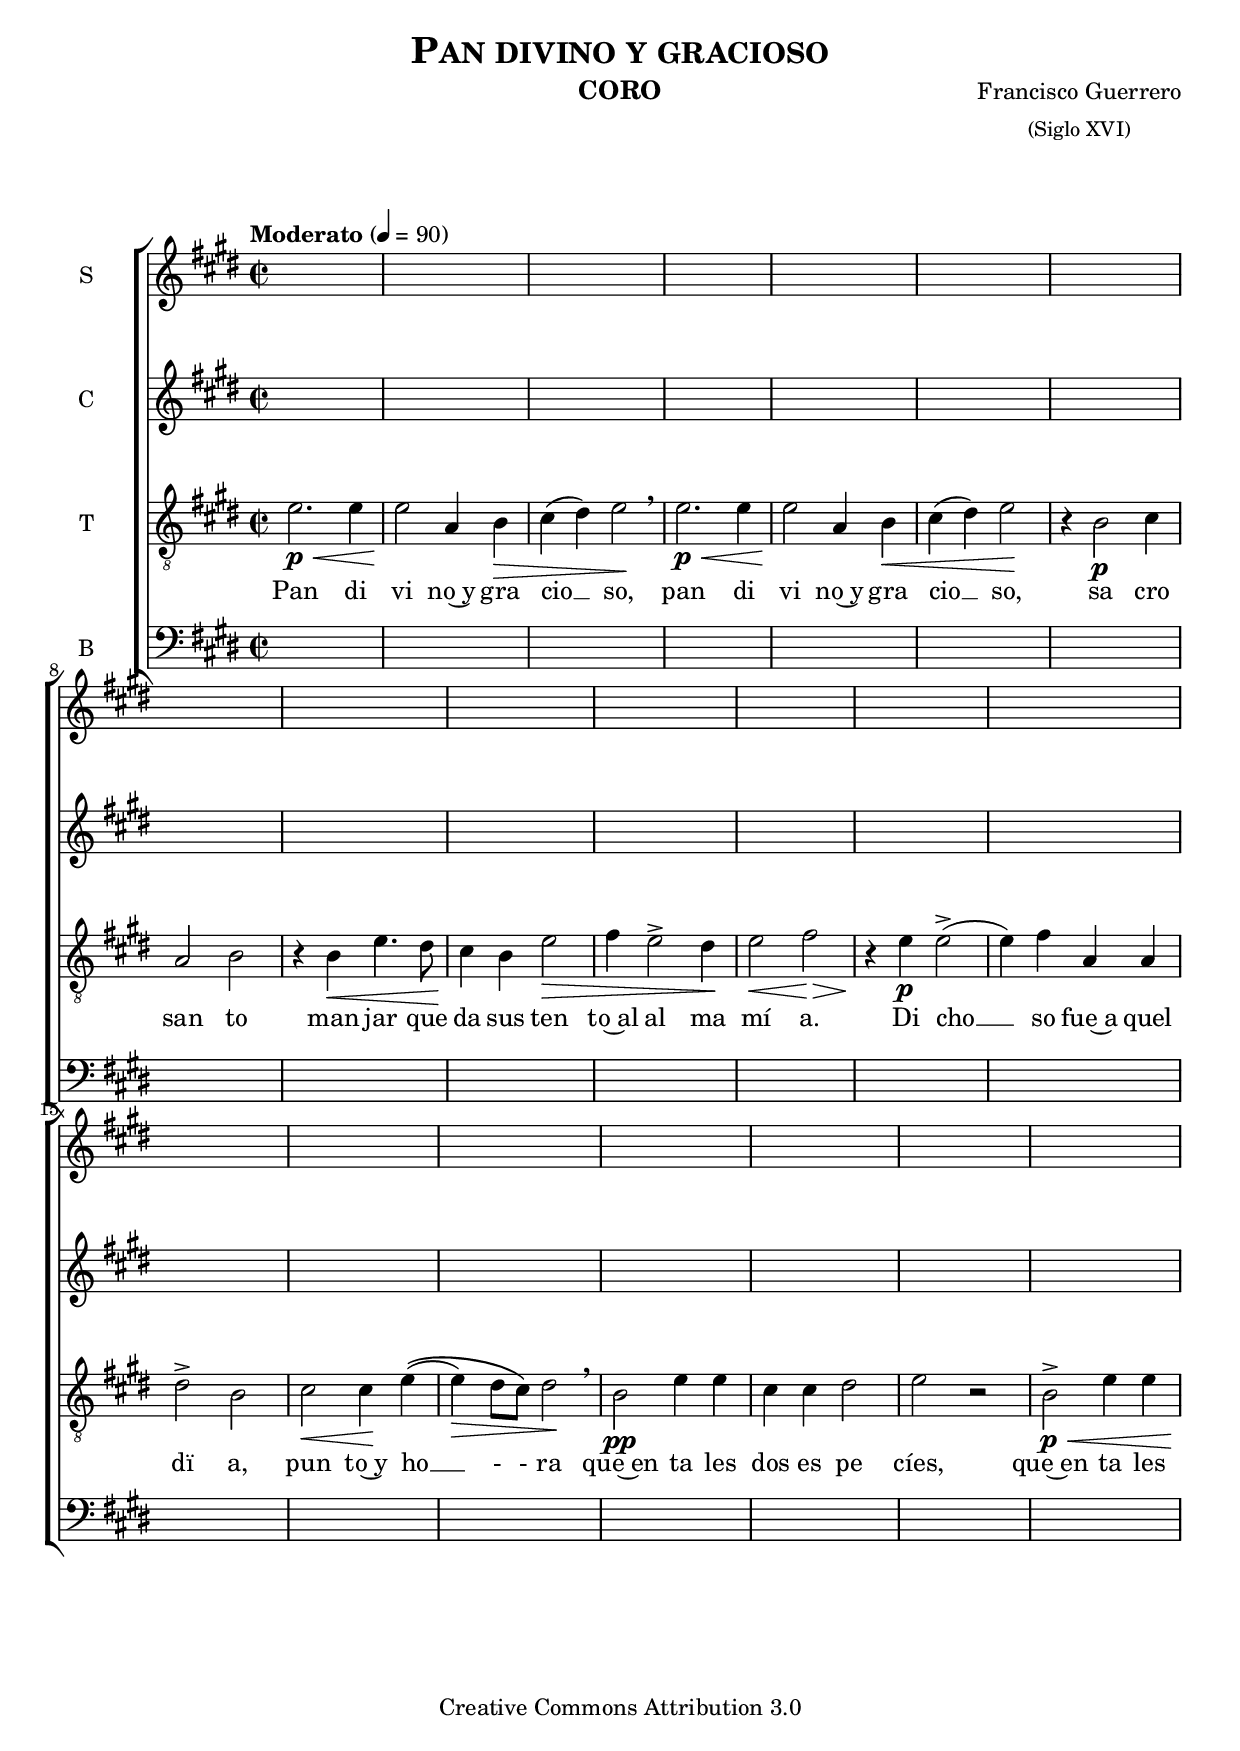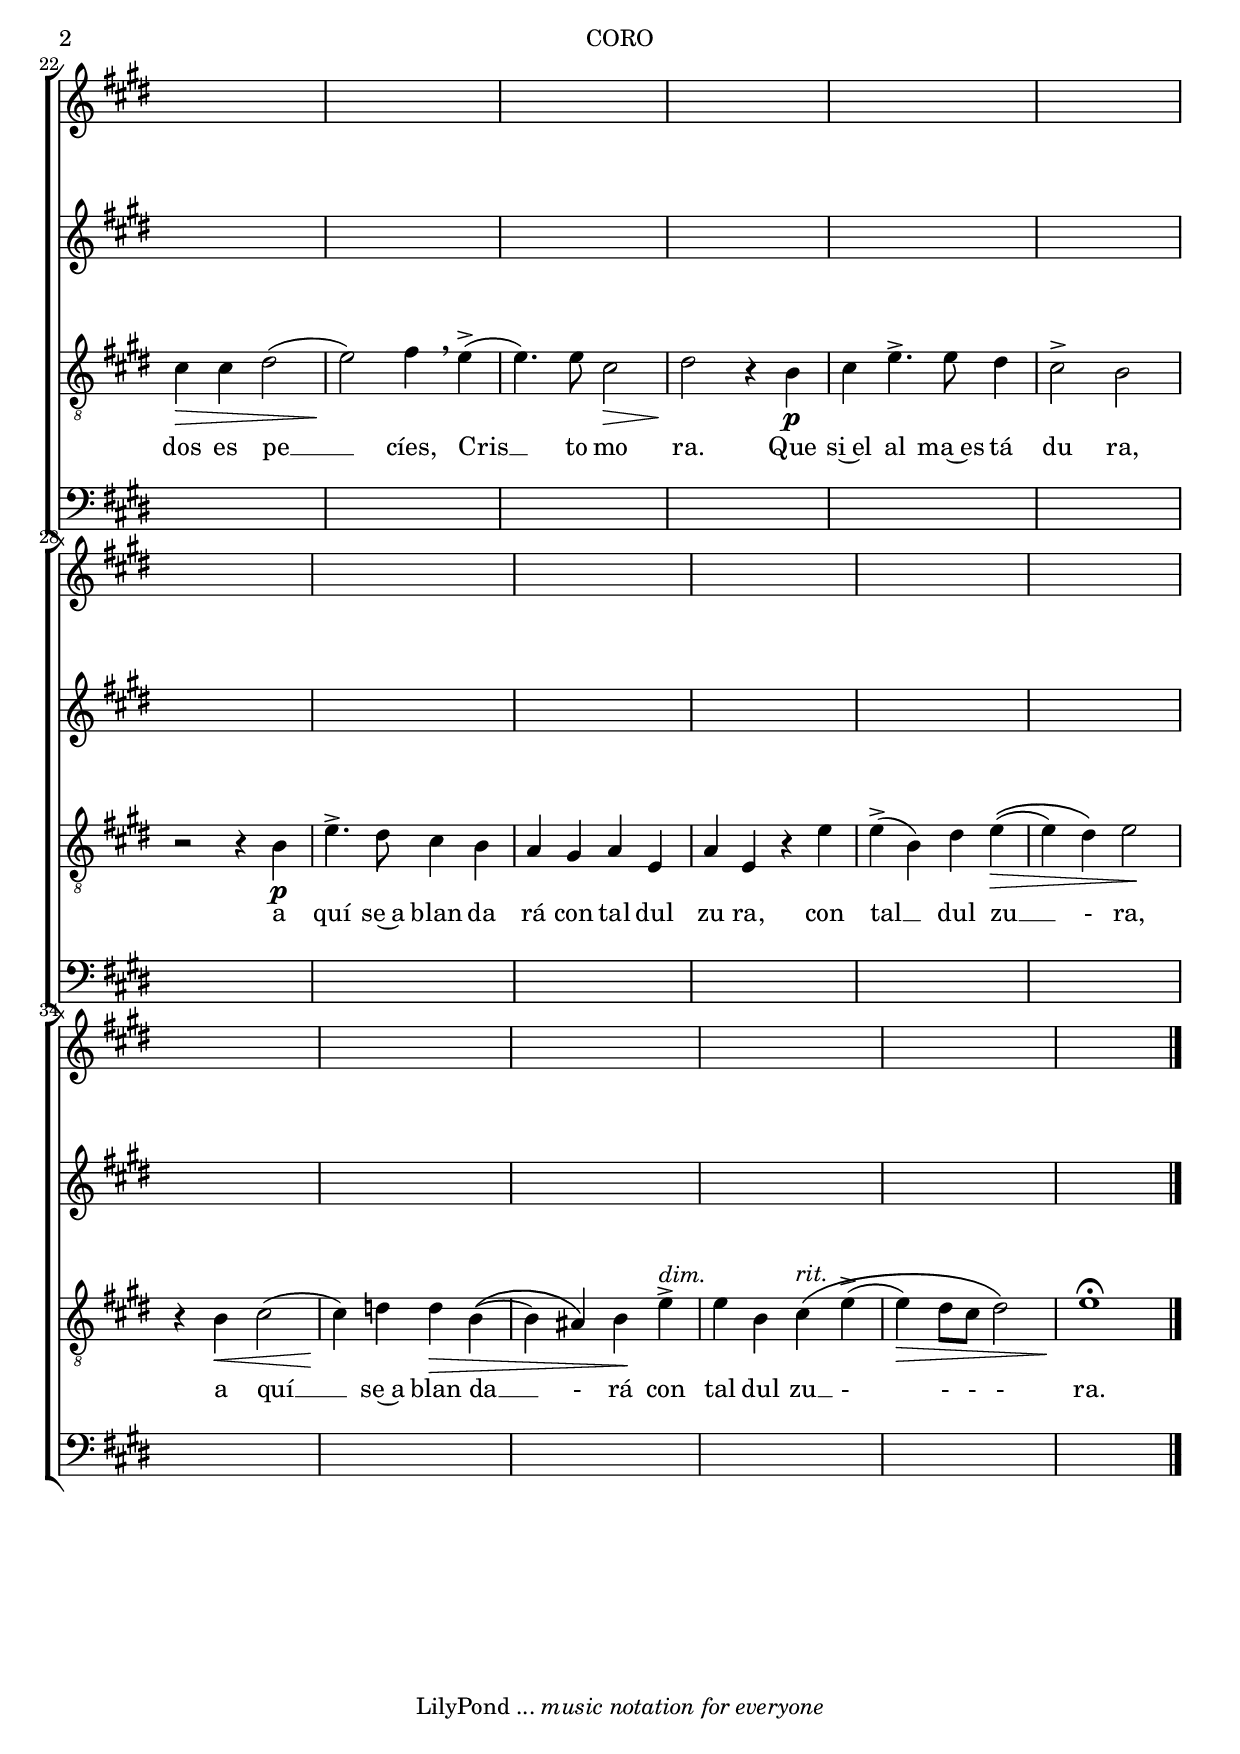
% Created on Mon Aug 29 16:03:40 CST 2011
% by serach.sam@

\version "2.14.2"

#(set-global-staff-size 20)

global = { \key e \major \time 2/2 \tempo "Moderato" 4 = 90 s1*39 \bar "|." }

\header {
	title = \markup { \caps "Pan divino y gracioso" }
	instrument = \markup { \smallCaps "CORO" }
	composer = \markup { \center-column { "Francisco Guerrero" \small "(Siglo XVI)" } }
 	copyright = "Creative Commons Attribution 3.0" 
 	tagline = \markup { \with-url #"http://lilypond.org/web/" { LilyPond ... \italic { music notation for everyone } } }
 	breakbefore = ##t
}

soprano = \relative c' {
	\compressFullBarRests
 % Type notes here 
	
}
sopranoletra = \lyricmode {
	Pan di vi no y gra cio so
}

alto = \relative c' {
	\compressFullBarRests
 % Type notes here 
	
}
altoletra = \lyricmode {
	Pan di vi no y gra cio so
}

tenor = \relative c' { 	
	\compressFullBarRests
 % Type notes here 
 	e2.\p\< e4 | %1
	e2\! a,4 b4\> | %2
	cis4( dis4) e2\! \breathe | %3
	e2.\p\< e4 | %4
	e2\! a,4 b4\< | %5
	cis4( dis4) e2\! | %6
	r4 b2\p cis4 | %7
	a2 b2 | %8
	r4 b4\< e4. dis8 | %9
	cis4\! b4 e2\> | %10
	fis4 e2-> dis4\! | %11
	e2\< fis2\> | %12
	r4\! e4\p e2->( | %13
	e4) fis4 a,4 a4 | %14
	dis2-> b2 | %15
	cis2\< cis4\! e4\(( | %16
	e4\>) dis8 cis8\) dis2\! \breathe | %17
	b2\pp e4 e4 | %18
	cis4 cis4 dis2 | %19
	e2 r2 | %20
	b2->\p\< e4 e4 | %21
	cis4\!\> cis4 dis2( | %22
	e2\!) fis4 \breathe e4->( | %23
	e4.) e8 cis2\> | %24
	dis2\! r4 b4\p | %25
	cis4 e4.-> e8 dis4 | %26
	cis2-> b2 | %27
	r2 r4 b4\p | %28
	e4.-> dis8 cis4 b4 | %29
	a4 gis4 a4 e4 | %30
	a4 e4 r4 e'4 | %31
	e4->( b4) dis4 e4\>\(( | %32
	e4) dis4\) e2\! | %33
	r4 b4\< cis2( | %34
	cis4\!) d4 d4\> b4\(( | %35
	b4) ais4\) b4\! e4->^\markup { \italic dim. } | %36
	e4 b4 cis4^\markup { \italic rit. }\( e->( | %37
	e4\>) dis8 cis8 dis2\) | %38
	e1\!\fermata | %39
}
tenorletra = \lyricmode {
	Pan di vi no~y gra cio __ so, pan di vi no~y gra cio __ so, sa cro san to man jar que da sus ten to~al al ma mí  a.
	Di cho __ so fue~a quel dï a, pun to~y ho __ - - ra que~en ta les dos es pe cíes, 
	que~en ta les dos es pe __ cíes, Cris __ to mo ra. Que si~el al ma~es tá du ra, a quí se~a blan da rá
	con tal dul zu ra, con tal __ dul zu __ - ra, a quí __ se~a blan da __ - rá con tal dul zu __ __ - - - - ra.
}

bajo = \relative c' {
	\compressFullBarRests
 % Type notes here 
	
}
bajoletra = \lyricmode {
	Pan di vi no y gra cio so
}

\score {
	<<
		\new ChoirStaff = "ChoirStaff_choir" <<
			\new Staff = "soprano" << \set Staff.instrumentName = "S" \set Staff.midiInstrument = "choir aahs" 
				\new Voice = "soprano" << \global \soprano >>
			>>
			\new Lyrics \lyricsto "soprano" \sopranoletra

			\new Staff = "contralto" << \set Staff.instrumentName = "C" \set Staff.midiInstrument = "choir aahs" 
				\new Voice = "contralto" << \global \alto >>
			>>
			\new Lyrics \lyricsto "contralto" \altoletra

			\new Staff = "tenor" << \set Staff.instrumentName = "T" \set Staff.midiInstrument = "choir aahs" 
				\new Voice = "tenor" << \clef "G_8" \global \tenor >>
			>>
			\new Lyrics \lyricsto "tenor" \tenorletra

			\new Staff = "bajo" << \set Staff.instrumentName = "B" \set Staff.midiInstrument = "choir aahs" 
				\new Voice = "bajo" << \clef bass \global \bajo >>
			>>
			\new Lyrics \lyricsto "bajo" \bajoletra
		>>
	>>

	\midi {
	}

	\layout {
	}
}

\paper {
	#( set-default-paper-size "letter" )
	 system-system-spacing = #'((basic-distance . 0.1) (padding . 0))
	 ragged-last-bottom = ##f
	 ragged-bottom = ##f
}